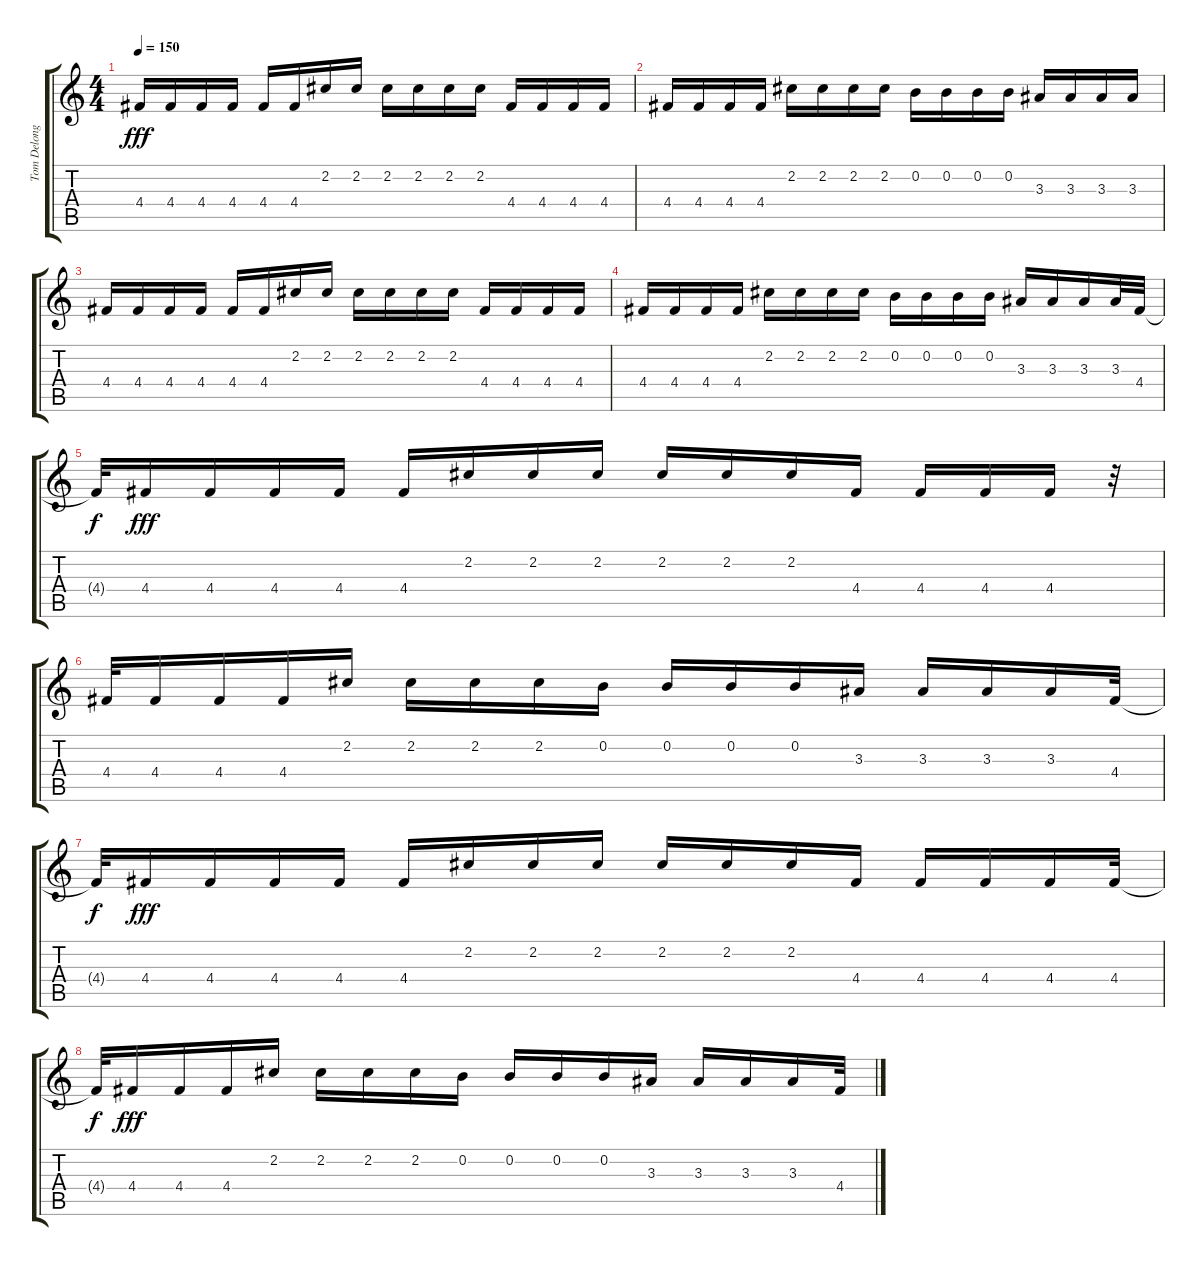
\track ("Tom Delonge" "Tom Delong") {instrument distortionguitar}
\staff {score tabs}
\tuning (E4 B3 G3 D3 A2 E2) {hide}
\ts (4 4)
\tempo 150
\clef g2
\ks c
4.4.16{dy fff} 4.4.16 4.4.16 4.4.16 4.4.16 4.4.16 2.2.16 2.2.16 2.2.16 2.2.16 2.2.16 2.2.16 4.4.16 4.4.16 4.4.16 4.4.16 |
4.4.16 4.4.16 4.4.16 4.4.16 2.2.16 2.2.16 2.2.16 2.2.16 0.2.16 0.2.16 0.2.16 0.2.16 3.3.16 3.3.16 3.3.16 3.3.16 |
4.4.16 4.4.16 4.4.16 4.4.16 4.4.16 4.4.16 2.2.16 2.2.16 2.2.16 2.2.16 2.2.16 2.2.16 4.4.16 4.4.16 4.4.16 4.4.16 |
4.4.16 4.4.16 4.4.16 4.4.16 2.2.16 2.2.16 2.2.16 2.2.16 0.2.16 0.2.16 0.2.16 0.2.16 3.3.16 3.3.16 3.3.16 3.3.32 4.4.32 |
4.4{t}.32{dy f} 4.4.16{dy fff} 4.4.16 4.4.16 4.4.16 4.4.16 2.2.16 2.2.16 2.2.16 2.2.16 2.2.16 2.2.16 4.4.16 4.4.16 4.4.16 4.4.16 r.32 |
4.4.32 4.4.16 4.4.16 4.4.16 2.2.16 2.2.16 2.2.16 2.2.16 0.2.16 0.2.16 0.2.16 0.2.16 3.3.16 3.3.16 3.3.16 3.3.16 4.4.32 |
4.4{t}.32{dy f} 4.4.16{dy fff} 4.4.16 4.4.16 4.4.16 4.4.16 2.2.16 2.2.16 2.2.16 2.2.16 2.2.16 2.2.16 4.4.16 4.4.16 4.4.16 4.4.16 4.4.32 |
4.4{t}.32{dy f} 4.4.16{dy fff} 4.4.16 4.4.16 2.2.16 2.2.16 2.2.16 2.2.16 0.2.16 0.2.16 0.2.16 0.2.16 3.3.16 3.3.16 3.3.16 3.3.16 4.4.32
